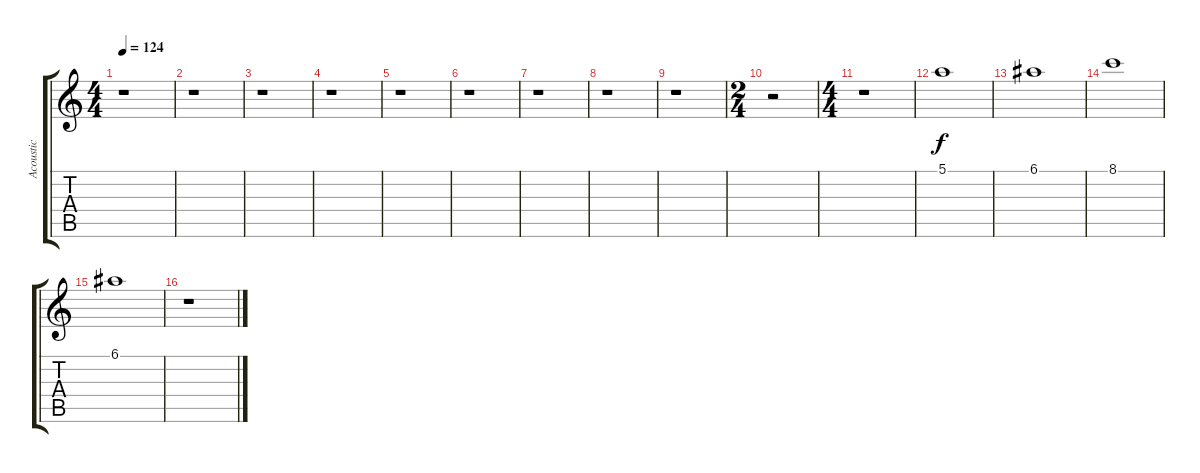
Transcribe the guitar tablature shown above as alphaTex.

\track ("Acoustic" "Acoustic") {instrument acousticguitarsteel}
\staff {score tabs}
\tuning (E4 B3 G3 D3 A2 E2) {hide}
\ts (4 4)
\tempo 124
\clef g2
\ks c
r.1{dy f instrument acousticguitarsteel} |
r.1 |
r.1 |
r.1 |
r.1 |
r.1 |
r.1 |
r.1 |
r.1 |
\ts (2 4)
r.2 |
\ts (4 4)
r.1 |
5.1.1 |
6.1.1 |
8.1.1 |
6.1.1 |
r.1
